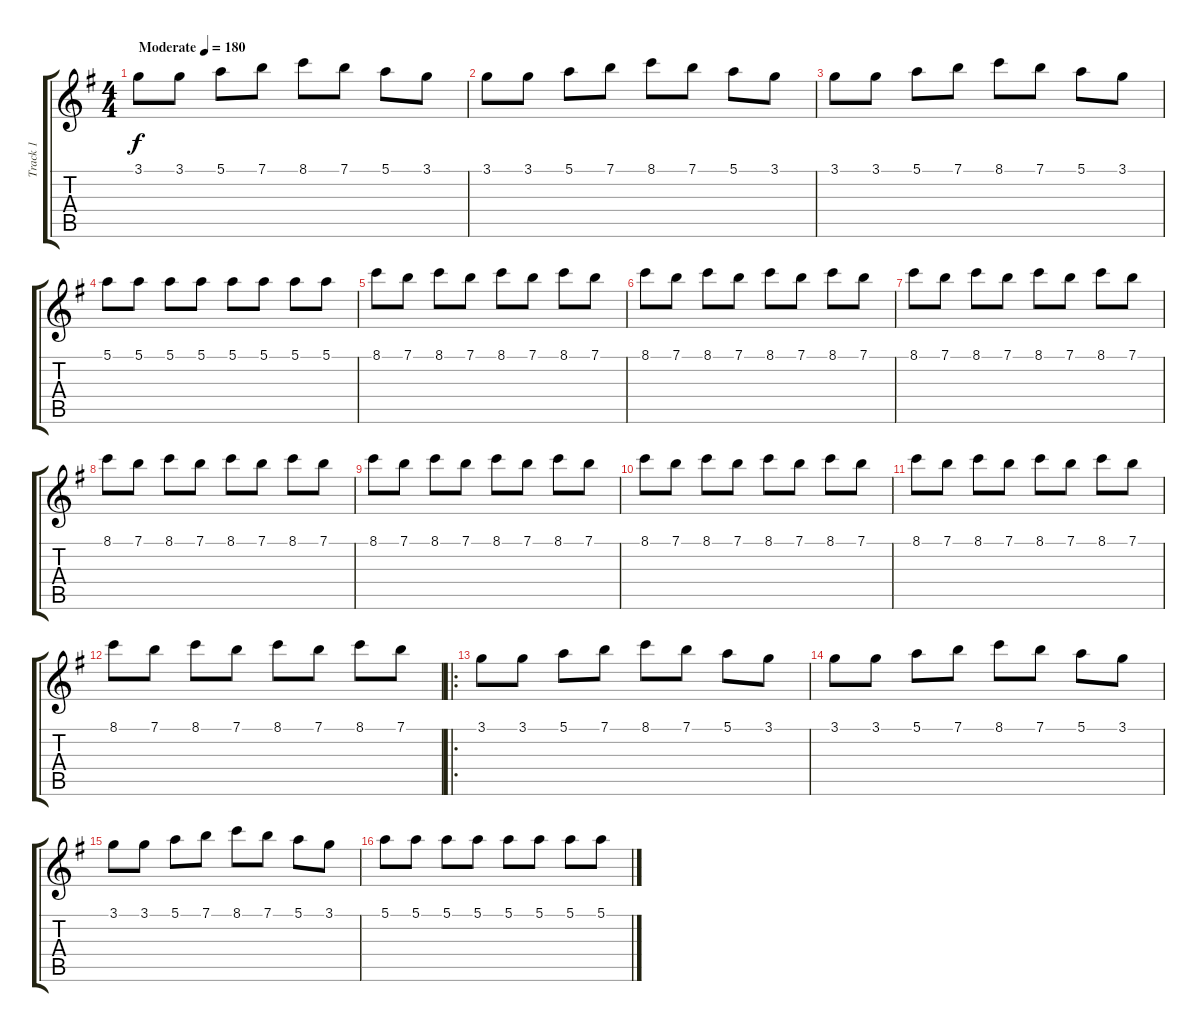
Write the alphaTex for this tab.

\track ("Track 1" "Track 1") {instrument distortionguitar}
\staff {score tabs}
\tuning (E4 B3 G3 D3 A2 E2) {hide}
\ts (4 4)
\tempo (180 "Moderate")
\clef g2
\ks g
3.1.8{dy f instrument distortionguitar} 3.1.8 5.1.8 7.1.8 8.1.8 7.1.8 5.1.8 3.1.8 |
3.1.8 3.1.8 5.1.8 7.1.8 8.1.8 7.1.8 5.1.8 3.1.8 |
3.1.8 3.1.8 5.1.8 7.1.8 8.1.8 7.1.8 5.1.8 3.1.8 |
5.1.8 5.1.8 5.1.8 5.1.8 5.1.8 5.1.8 5.1.8 5.1.8 |
8.1.8 7.1.8 8.1.8 7.1.8 8.1.8 7.1.8 8.1.8 7.1.8 |
8.1.8 7.1.8 8.1.8 7.1.8 8.1.8 7.1.8 8.1.8 7.1.8 |
8.1.8 7.1.8 8.1.8 7.1.8 8.1.8 7.1.8 8.1.8 7.1.8 |
8.1.8 7.1.8 8.1.8 7.1.8 8.1.8 7.1.8 8.1.8 7.1.8 |
8.1.8 7.1.8 8.1.8 7.1.8 8.1.8 7.1.8 8.1.8 7.1.8 |
8.1.8 7.1.8 8.1.8 7.1.8 8.1.8 7.1.8 8.1.8 7.1.8 |
8.1.8 7.1.8 8.1.8 7.1.8 8.1.8 7.1.8 8.1.8 7.1.8 |
8.1.8 7.1.8 8.1.8 7.1.8 8.1.8 7.1.8 8.1.8 7.1.8 |
\ro
3.1.8 3.1.8 5.1.8 7.1.8 8.1.8 7.1.8 5.1.8 3.1.8 |
3.1.8 3.1.8 5.1.8 7.1.8 8.1.8 7.1.8 5.1.8 3.1.8 |
3.1.8 3.1.8 5.1.8 7.1.8 8.1.8 7.1.8 5.1.8 3.1.8 |
5.1.8 5.1.8 5.1.8 5.1.8 5.1.8 5.1.8 5.1.8 5.1.8
